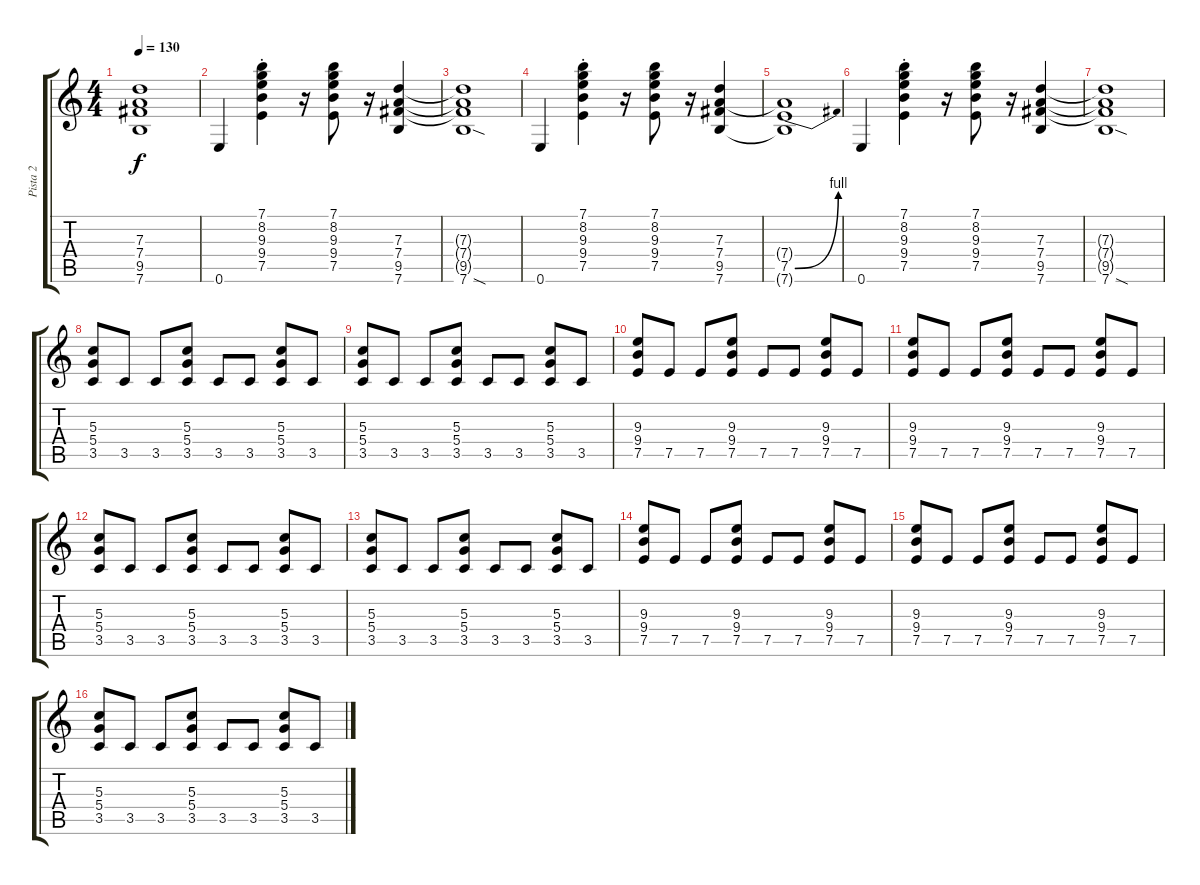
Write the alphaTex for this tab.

\track ("Pista 2" "Pista 2") {instrument acousticguitarsteel}
\staff {score tabs}
\tuning (E4 B3 G3 D3 A2 E2) {hide}
\ts (4 4)
\tempo 130
\clef g2
\ks c
(7.3{t} 7.4{t} 9.5{t} 7.6{t}).1{dy f} |
0.6.4 (7.1{st} 8.2{st} 9.3{st} 9.4{st} 7.5{st}).4 r.16 (7.1 8.2 9.3 9.4 7.5).8 r.16 (7.3 7.4 9.5 7.6).4 |
(7.3{t} 7.4{t} 9.5{t} 7.6{sod}).1 |
0.6.4 (7.1{st} 8.2{st} 9.3{st} 9.4{st} 7.5{st}).4 r.16 (7.1 8.2 9.3 9.4 7.5).8 r.16 (7.3 7.4 9.5 7.6).4 |
(7.4{t} 7.5{be (bend 0 0 60 4)} 7.6{t}).1 |
0.6.4 (7.1{st} 8.2{st} 9.3{st} 9.4{st} 7.5{st}).4 r.16 (7.1 8.2 9.3 9.4 7.5).8 r.16 (7.3 7.4 9.5 7.6).4 |
(7.3{t} 7.4{t} 9.5{t} 7.6{sod}).1 |
(5.3 5.4 3.5).8 3.5.8 3.5.8 (5.3 5.4 3.5).8 3.5.8 3.5.8 (5.3 5.4 3.5).8 3.5.8 |
(5.3 5.4 3.5).8 3.5.8 3.5.8 (5.3 5.4 3.5).8 3.5.8 3.5.8 (5.3 5.4 3.5).8 3.5.8 |
(9.3 9.4 7.5).8 7.5.8 7.5.8 (9.3 9.4 7.5).8 7.5.8 7.5.8 (9.3 9.4 7.5).8 7.5.8 |
(9.3 9.4 7.5).8 7.5.8 7.5.8 (9.3 9.4 7.5).8 7.5.8 7.5.8 (9.3 9.4 7.5).8 7.5.8 |
(5.3 5.4 3.5).8 3.5.8 3.5.8 (5.3 5.4 3.5).8 3.5.8 3.5.8 (5.3 5.4 3.5).8 3.5.8 |
(5.3 5.4 3.5).8 3.5.8 3.5.8 (5.3 5.4 3.5).8 3.5.8 3.5.8 (5.3 5.4 3.5).8 3.5.8 |
(9.3 9.4 7.5).8 7.5.8 7.5.8 (9.3 9.4 7.5).8 7.5.8 7.5.8 (9.3 9.4 7.5).8 7.5.8 |
(9.3 9.4 7.5).8 7.5.8 7.5.8 (9.3 9.4 7.5).8 7.5.8 7.5.8 (9.3 9.4 7.5).8 7.5.8 |
(5.3 5.4 3.5).8 3.5.8 3.5.8 (5.3 5.4 3.5).8 3.5.8 3.5.8 (5.3 5.4 3.5).8 3.5.8
